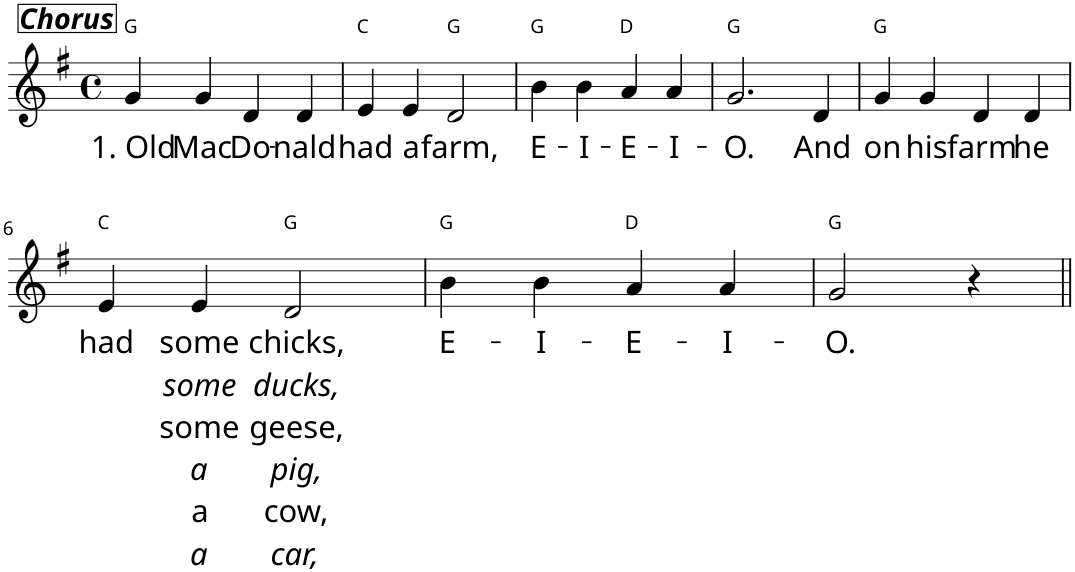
**kern	**text	**text	**text	**text	**text	**text	**harte
*part1	*part1	*part1	*part1	*part1	*part1	*part1	*part1
*staff1	*staff1	*staff1	*staff1	*staff1	*staff1	*staff1	*
*I"Voice	*	*	*	*	*	*	*
*I'Voice	*	*	*	*	*	*	*
*clefG2	*	*	*	*	*	*	*
*k[f#]	*	*	*	*	*	*	*
*G:	*	*	*	*	*	*	*
*M4/4	*	*	*	*	*	*	*
*met(c)	*	*	*	*	*	*	*
=1	=1	=1	=1	=1	=1	=1	=1
!LO:TX:a:Bi:t=Chorus	!	!	!	!	!	!	!
!	!LO:LY:b	!	!	!	!	!	!
4g/	1. Old	.	.	.	.	.	G:maj
!	!LO:LY:b	!	!	!	!	!	!
4g/	Mac	.	.	.	.	.	.
!	!LO:LY:b	!	!	!	!	!	!
4d/	Do-	.	.	.	.	.	.
!	!LO:LY:b	!	!	!	!	!	!
4d/	-nald	.	.	.	.	.	.
=2	=2	=2	=2	=2	=2	=2	=2
!	!LO:LY:b	!	!	!	!	!	!
4e/	had	.	.	.	.	.	C:maj
!	!LO:LY:b	!	!	!	!	!	!
4e/	a	.	.	.	.	.	.
!	!LO:LY:b	!	!	!	!	!	!
2d/	farm,	.	.	.	.	.	G:maj
=3	=3	=3	=3	=3	=3	=3	=3
!	!LO:LY:b	!	!	!	!	!	!
4b\	E-	.	.	.	.	.	G:maj
!	!LO:LY:b	!	!	!	!	!	!
4b\	-I-	.	.	.	.	.	.
!	!LO:LY:b	!	!	!	!	!	!
4a/	-E-	.	.	.	.	.	D:maj
!	!LO:LY:b	!	!	!	!	!	!
4a/	-I-	.	.	.	.	.	.
=4	=4	=4	=4	=4	=4	=4	=4
!	!LO:LY:b	!	!	!	!	!	!
2.g/	-O.	.	.	.	.	.	G:maj
!	!LO:LY:b	!	!	!	!	!	!
4d/	And	.	.	.	.	.	.
=5	=5	=5	=5	=5	=5	=5	=5
!	!LO:LY:b	!	!	!	!	!	!
4g/	on	.	.	.	.	.	G:maj
!	!LO:LY:b	!	!	!	!	!	!
4g/	his	.	.	.	.	.	.
!	!LO:LY:b	!	!	!	!	!	!
4d/	farm	.	.	.	.	.	.
!	!LO:LY:b	!	!	!	!	!	!
4d/	he	.	.	.	.	.	.
!!LO:LB:g=z
=6	=6	=6	=6	=6	=6	=6	=6
!	!LO:LY:b	!	!	!	!	!	!
4e/	had	.	.	.	.	.	C:maj
!	!LO:LY:b	!LO:LY:b	!LO:LY:b	!LO:LY:b	!LO:LY:b	!LO:LY:b	!
4e/	some	some	some	a	a	a	.
!	!LO:LY:b	!LO:LY:b	!LO:LY:b	!LO:LY:b	!LO:LY:b	!LO:LY:b	!
2d/	chicks,	ducks,	geese,	pig,	cow,	car,	G:maj
=7	=7	=7	=7	=7	=7	=7	=7
!	!LO:LY:b	!	!	!	!	!	!
4b\	E-	.	.	.	.	.	G:maj
!	!LO:LY:b	!	!	!	!	!	!
4b\	-I-	.	.	.	.	.	.
!	!LO:LY:b	!	!	!	!	!	!
4a/	-E-	.	.	.	.	.	D:maj
!	!LO:LY:b	!	!	!	!	!	!
4a/	-I-	.	.	.	.	.	.
=8	=8	=8	=8	=8	=8	=8	=8
!	!LO:LY:b	!	!	!	!	!	!
2g/	-O.	.	.	.	.	.	G:maj
4r	.	.	.	.	.	.	.
=||	=||	=||	=||	=||	=||	=||	=||
*-	*-	*-	*-	*-	*-	*-	*-
